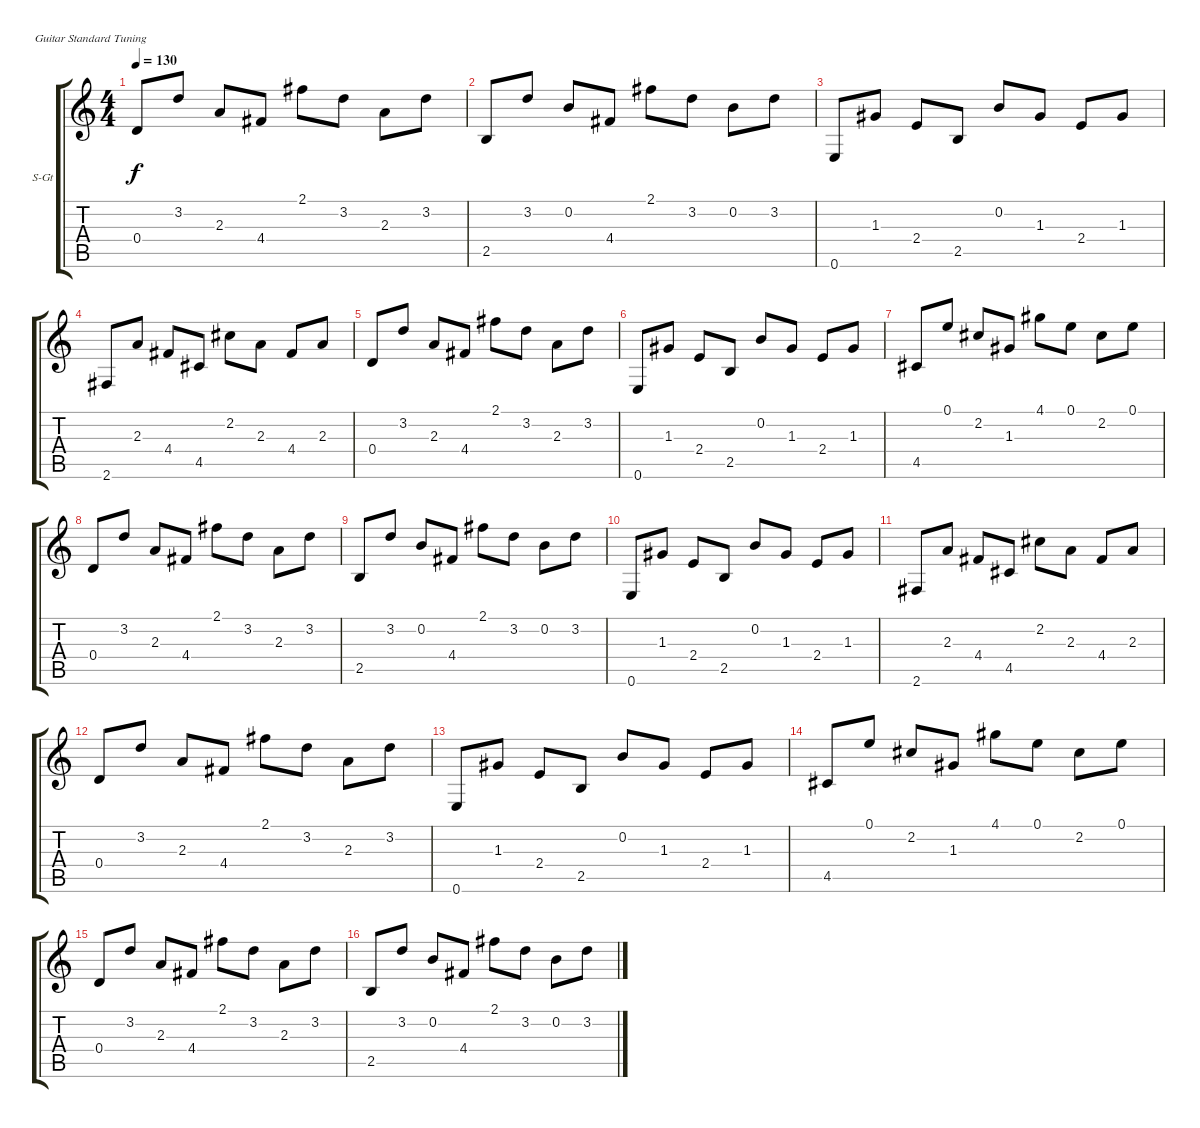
\bracketExtendMode groupsimilarinstruments
\firstSystemTrackNameOrientation horizontal
\otherSystemsTrackNameOrientation horizontal
\track ("Guitar - Uriy Melisov" "S-Gt") {instrument acousticguitarsteel}
\staff {score tabs}
\tuning (E4 B3 G3 D3 A2 E2)
\ts (4 4)
\tempo 130
\clef g2
\ks c
0.4.8{dy f} 3.2.8 2.3.8 4.4.8 2.1.8 3.2.8 2.3.8 3.2.8 |
2.5.8 3.2.8 0.2.8 4.4.8 2.1.8 3.2.8 0.2.8 3.2.8 |
0.6.8 1.3.8 2.4.8 2.5.8 0.2.8 1.3.8 2.4.8 1.3.8 |
2.6.8 2.3.8 4.4.8 4.5.8 2.2.8 2.3.8 4.4.8 2.3.8 |
0.4.8 3.2.8 2.3.8 4.4.8 2.1.8 3.2.8 2.3.8 3.2.8 |
0.6.8 1.3.8 2.4.8 2.5.8 0.2.8 1.3.8 2.4.8 1.3.8 |
4.5.8 0.1.8 2.2.8 1.3.8 4.1.8 0.1.8 2.2.8 0.1.8 |
0.4.8 3.2.8 2.3.8 4.4.8 2.1.8 3.2.8 2.3.8 3.2.8 |
2.5.8 3.2.8 0.2.8 4.4.8 2.1.8 3.2.8 0.2.8 3.2.8 |
0.6.8 1.3.8 2.4.8 2.5.8 0.2.8 1.3.8 2.4.8 1.3.8 |
2.6.8 2.3.8 4.4.8 4.5.8 2.2.8 2.3.8 4.4.8 2.3.8 |
0.4.8 3.2.8 2.3.8 4.4.8 2.1.8 3.2.8 2.3.8 3.2.8 |
0.6.8 1.3.8 2.4.8 2.5.8 0.2.8 1.3.8 2.4.8 1.3.8 |
4.5.8 0.1.8 2.2.8 1.3.8 4.1.8 0.1.8 2.2.8 0.1.8 |
0.4.8 3.2.8 2.3.8 4.4.8 2.1.8 3.2.8 2.3.8 3.2.8 |
2.5.8 3.2.8 0.2.8 4.4.8 2.1.8 3.2.8 0.2.8 3.2.8
